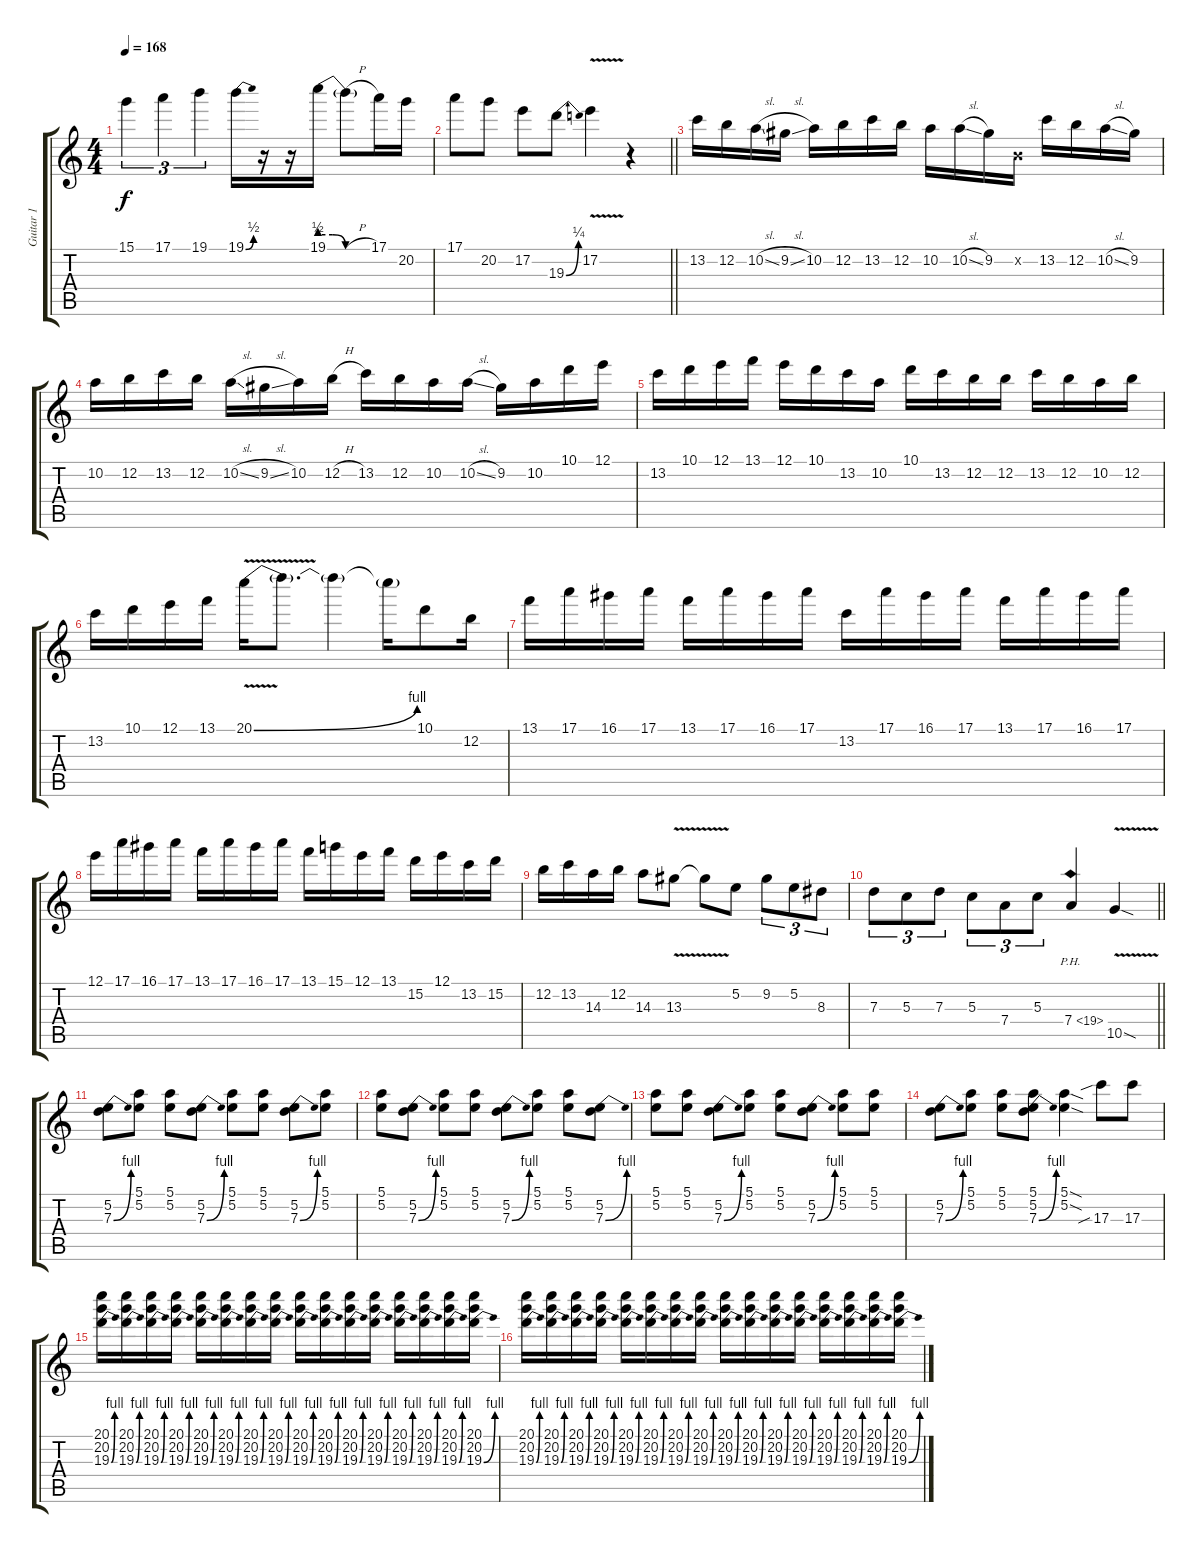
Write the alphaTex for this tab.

\track ("Guitar 1" "Guitar 1") {instrument distortionguitar}
\staff {score tabs}
\tuning (E4 B3 G3 D3 A2 E2) {hide}
\ts (4 4)
\tempo 168
\clef g2
\ks c
15.1.4{tu (3 2) dy f} 17.1.4{tu (3 2)} 19.1.4{tu (3 2)} 19.1{be (bend 0 0 60 2)}.16 r.16 r.16 19.1{be (custom 0 2 15 2 30 0 60 0)}.16 19.1{h t}.8 17.1.16 20.2.16 |
\barLineRight lightlight
17.1.8 20.2.8 17.2.8 19.3{be (bend 0 0 60 1)}.8 17.2{v}.4 r.4 |
13.2.16 12.2.16 10.2{sl}.16 9.2{sl}.16 10.2.16 12.2.16 13.2.16 12.2.16 10.2.16 10.2{sl}.16 9.2.16 0.2{x}.16 13.2.16 12.2.16 10.2{sl}.16 9.2.16 |
10.2.16 12.2.16 13.2.16 12.2.16 10.2{sl}.16 9.2{sl}.16 10.2.16 12.2{h}.16 13.2.16 12.2.16 10.2.16 10.2{sl}.16 9.2.16 10.2.16 10.1.16 12.1.16 |
13.2.16 10.1.16 12.1.16 13.1.16 12.1.16 10.1.16 13.2.16 10.2.16 10.1.16 13.2.16 12.2.16 12.2.16 13.2.16 12.2.16 10.2.16 12.2.16 |
13.2.16 10.1.16 12.1.16 13.1.16 20.1{be (bend 0 0 60 4) v}.16 20.1{t}.8{d} 20.1{t}.4 20.1{t}.16 10.1.8 12.2.16 |
13.1.16 17.1.16 16.1.16 17.1.16 13.1.16 17.1.16 16.1.16 17.1.16 13.2.16 17.1.16 16.1.16 17.1.16 13.1.16 17.1.16 16.1.16 17.1.16 |
12.1.16 17.1.16 16.1.16 17.1.16 13.1.16 17.1.16 16.1.16 17.1.16 13.1.16 15.1.16 12.1.16 13.1.16 15.2.16 12.1.16 13.2.16 15.2.16 |
12.2.16 13.2.16 14.3.16 12.2.16 14.3.8 13.3{v}.8 13.3{t}.8 5.2.8 9.2.8{tu (3 2)} 5.2.8{tu (3 2)} 8.3.8{tu (3 2)} |
\barLineRight lightlight
7.3.8{tu (3 2)} 5.3.8{tu (3 2)} 7.3.8{tu (3 2)} 5.3.8{tu (3 2)} 7.4.8{tu (3 2)} 5.3.8{tu (3 2)} 7.4{ph 12}.4 10.5{v sod}.4 |
(5.2 7.3{be (bend 0 0 60 4)}).8 (5.1 5.2).8 (5.1 5.2).8 (5.2 7.3{be (bend 0 0 60 4)}).8 (5.1 5.2).8 (5.1 5.2).8 (5.2 7.3{be (bend 0 0 60 4)}).8 (5.1 5.2).8 |
(5.1 5.2).8 (5.2 7.3{be (bend 0 0 60 4)}).8 (5.1 5.2).8 (5.1 5.2).8 (5.2 7.3{be (bend 0 0 60 4)}).8 (5.1 5.2).8 (5.1 5.2).8 (5.2 7.3{be (bend 0 0 60 4)}).8 |
(5.1 5.2).8 (5.1 5.2).8 (5.2 7.3{be (bend 0 0 60 4)}).8 (5.1 5.2).8 (5.1 5.2).8 (5.2 7.3{be (bend 0 0 60 4)}).8 (5.1 5.2).8 (5.1 5.2).8 |
(5.2 7.3{be (bend 0 0 60 4)}).8 (5.1 5.2).8 (5.1 5.2).8 (5.1 5.2 7.3{be (bend 0 0 60 4)}).8 (5.1{sod} 5.2{sod}).4 17.3{sib}.8 17.3.8 |
(20.1 20.2 19.3{be (bend 0 0 60 4)}).16 (20.1 20.2 19.3{be (bend 0 0 60 4)}).16 (20.1 20.2 19.3{be (bend 0 0 60 4)}).16 (20.1 20.2 19.3{be (bend 0 0 60 4)}).16 (20.1 20.2 19.3{be (bend 0 0 60 4)}).16 (20.1 20.2 19.3{be (bend 0 0 60 4)}).16 (20.1 20.2 19.3{be (bend 0 0 60 4)}).16 (20.1 20.2 19.3{be (bend 0 0 60 4)}).16 (20.1 20.2 19.3{be (bend 0 0 60 4)}).16 (20.1 20.2 19.3{be (bend 0 0 60 4)}).16 (20.1 20.2 19.3{be (bend 0 0 60 4)}).16 (20.1 20.2 19.3{be (bend 0 0 60 4)}).16 (20.1 20.2 19.3{be (bend 0 0 60 4)}).16 (20.1 20.2 19.3{be (bend 0 0 60 4)}).16 (20.1 20.2 19.3{be (bend 0 0 60 4)}).16 (20.1 20.2 19.3{be (bend 0 0 60 4)}).16 |
(20.1 20.2 19.3{be (bend 0 0 60 4)}).16 (20.1 20.2 19.3{be (bend 0 0 60 4)}).16 (20.1 20.2 19.3{be (bend 0 0 60 4)}).16 (20.1 20.2 19.3{be (bend 0 0 60 4)}).16 (20.1 20.2 19.3{be (bend 0 0 60 4)}).16 (20.1 20.2 19.3{be (bend 0 0 60 4)}).16 (20.1 20.2 19.3{be (bend 0 0 60 4)}).16 (20.1 20.2 19.3{be (bend 0 0 60 4)}).16 (20.1 20.2 19.3{be (bend 0 0 60 4)}).16 (20.1 20.2 19.3{be (bend 0 0 60 4)}).16 (20.1 20.2 19.3{be (bend 0 0 60 4)}).16 (20.1 20.2 19.3{be (bend 0 0 60 4)}).16 (20.1 20.2 19.3{be (bend 0 0 60 4)}).16 (20.1 20.2 19.3{be (bend 0 0 60 4)}).16 (20.1 20.2 19.3{be (bend 0 0 60 4)}).16 (20.1 20.2 19.3{be (bend 0 0 60 4)}).16
